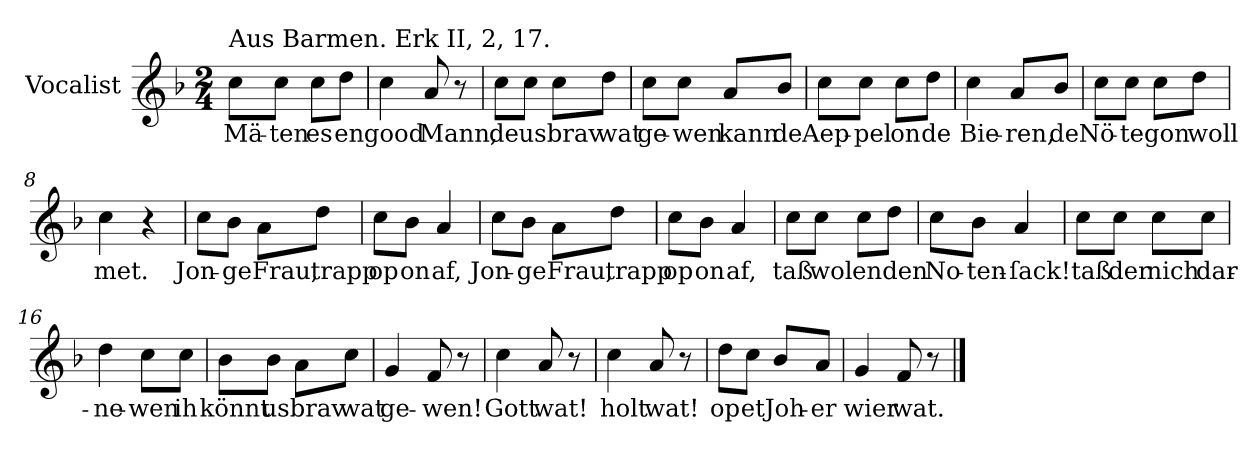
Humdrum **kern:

**kern	**text
*part1	*part1
*staff1	*staff1
*I"Vocalist	*
*k[b-]	*
*F:	*
*M2/4	*
=1	=1
!LO:TX:a:t=Aus Barmen. Erk II, 2, 17.	!
8ccL	Mä-
8ccJ	-ten
8ccL	es
8ddJ	en
=2	=2
4cc	good
8a	Mann,
8r	.
=3	=3
8ccL	de
8ccJ	us
8ccL	brav
8ddJ	wat
=4	=4
8ccL	ge-
8ccJ	-wen
8aL	kann
8b-J	de
=5	=5
8ccL	Aep-
8ccJ	-pel
8ccL	on
8ddJ	de
=6	=6
4cc	Bie-
8aL	-ren,
8b-J	de
=7	=7
8ccL	Nö-
8ccJ	-te
8ccL	gon
8ddJ	woll
=8	=8
4cc	met.
4r	.
=9	=9
8ccL	Jon-
8b-J	-ge
8aL	Frau,
8ddJ	trapp
=10	=10
8ccL	op
8b-J	on
4a	af,
=11	=11
8ccL	Jon-
8b-J	-ge
8aL	Frau,
8ddJ	trapp
=12	=12
8ccL	op
8b-J	on
4a	af,
=13	=13
8ccL	taß
8ccJ	wol
8ccL	en
8ddJ	den
=14	=14
8ccL	No-
8b-J	-ten-
4a	-ſack!
=15	=15
8ccL	taß
8ccJ	der
8ccL	nich
8ccJ	dar-
=16	=16
4dd	-ne-
8ccL	-wen
8ccJ	ih
=17	=17
8b-L	könnt
8b-J	us
8aL	brav
8ccJ	wat
=18	=18
4g	ge-
8f	-wen!
8r	.
=19	=19
4cc	Gott
8a	wat!
8r	.
=20	=20
4cc	holt
8a	wat!
8r	.
=21	=21
8ddL	op
8ccJ	et
8b-L	Joh-
8aJ	-er
=22	=22
4g	wier
8f	wat.
8r	.
==	==
*-	*-
